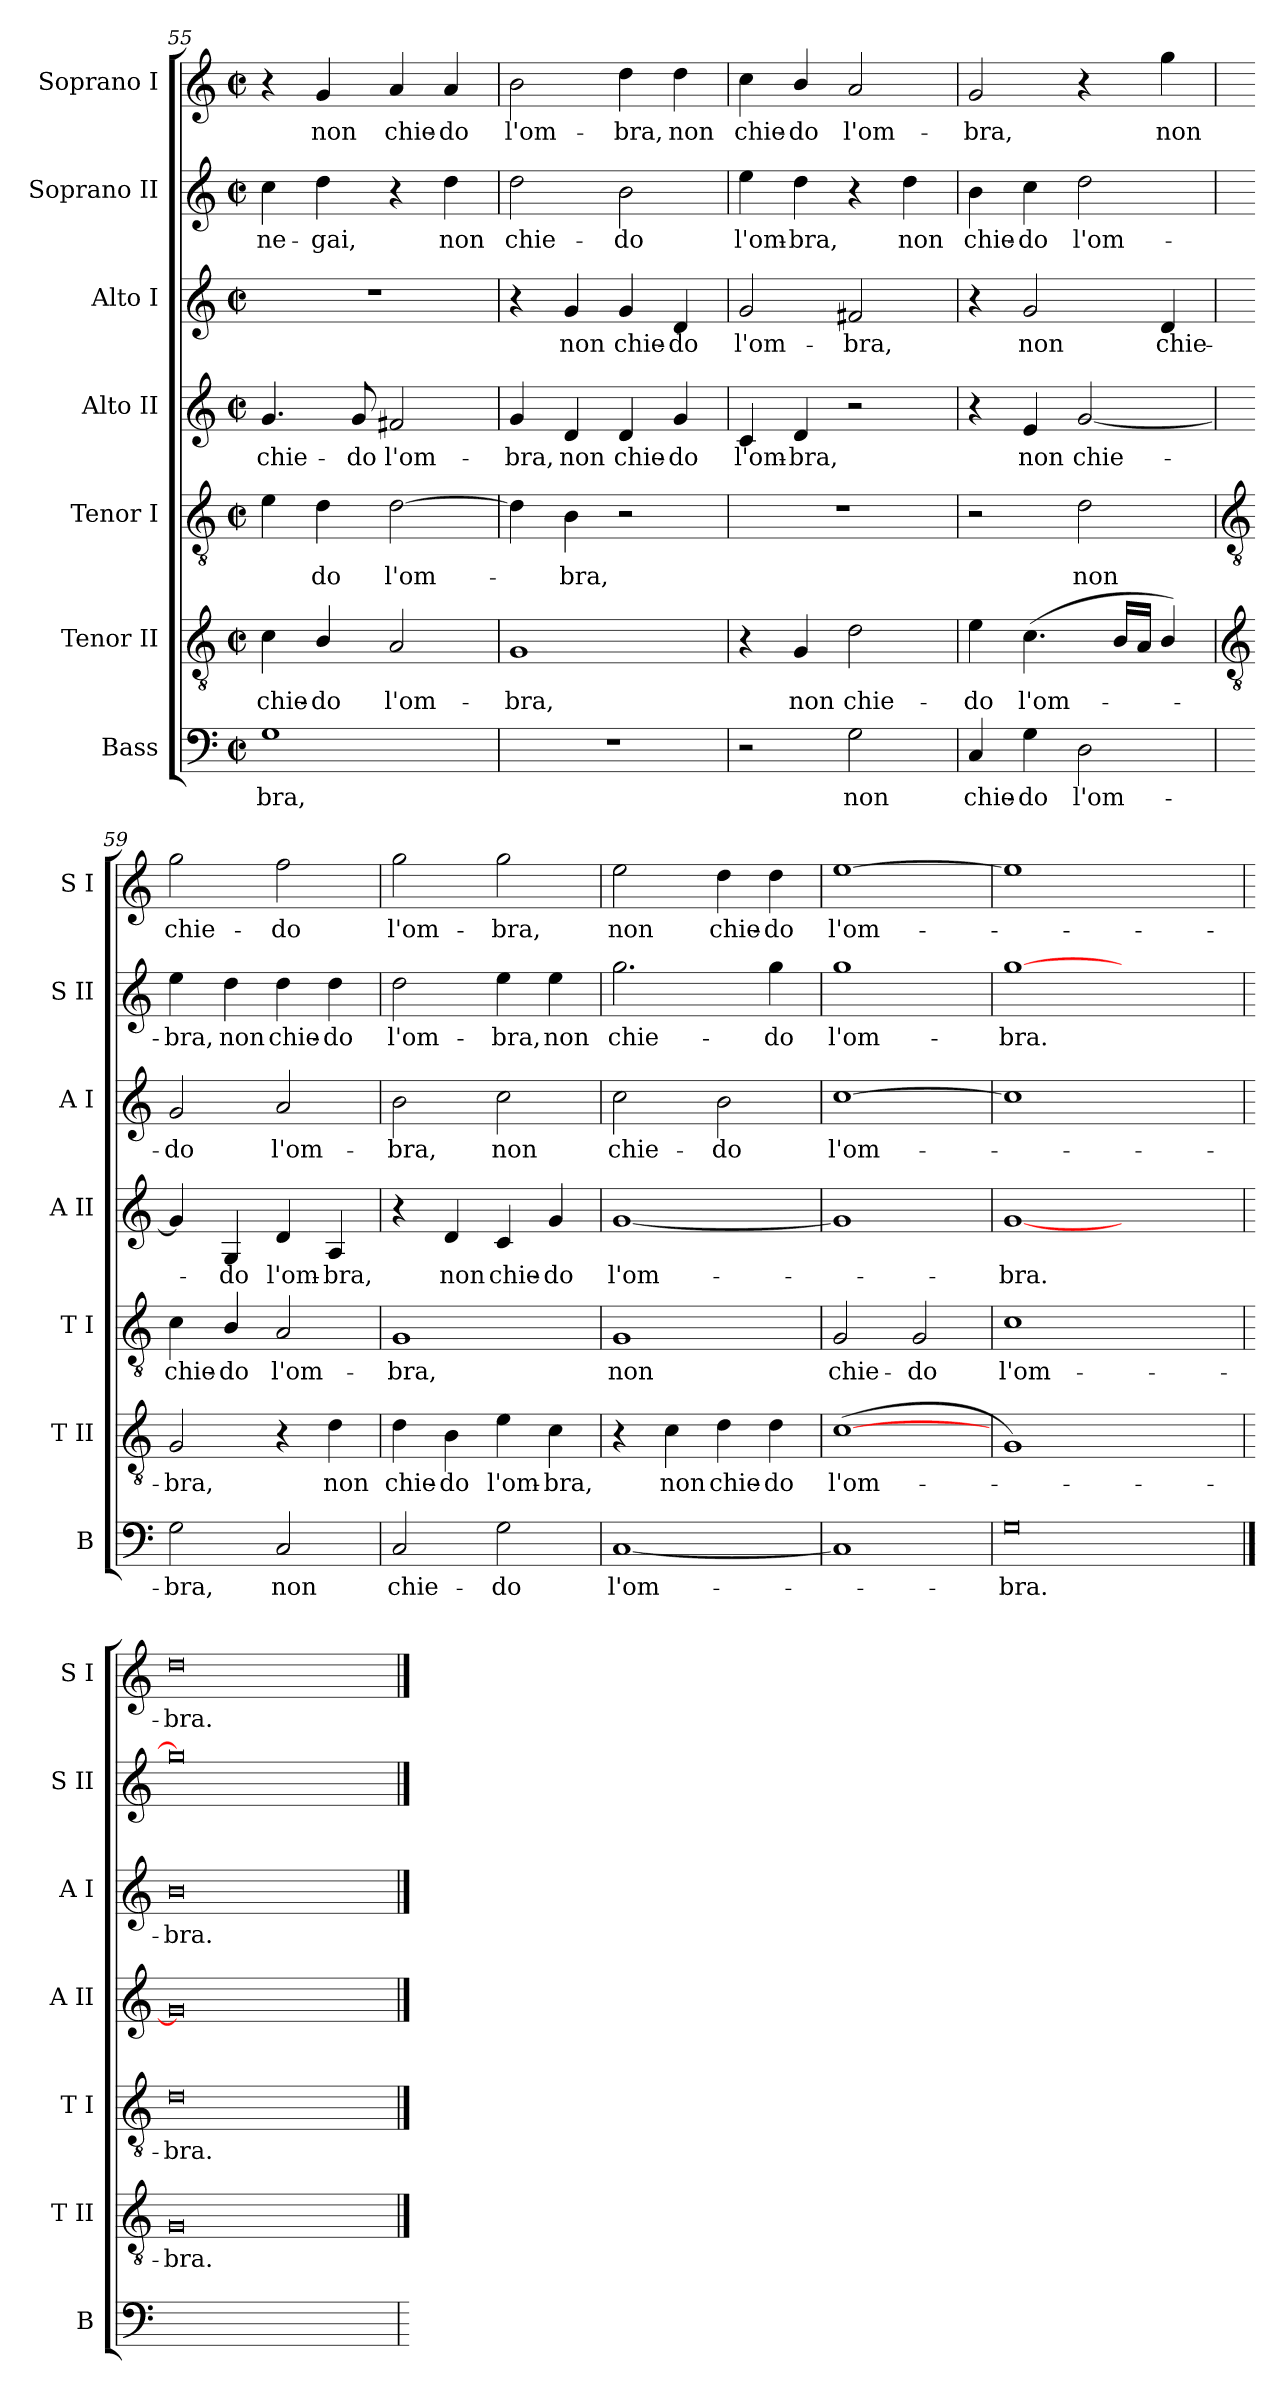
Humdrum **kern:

**kern	**text	**kern	**text	**kern	**text	**kern	**text	**kern	**text	**kern	**text	**kern	**text
*part7	*part7	*part6	*part6	*part5	*part5	*part4	*part4	*part3	*part3	*part2	*part2	*part1	*part1
*staff7	*staff7	*staff6	*staff6	*staff5	*staff5	*staff4	*staff4	*staff3	*staff3	*staff2	*staff2	*staff1	*staff1
*I"Bass	*	*I"Tenor II	*	*I"Tenor I	*	*I"Alto II	*	*I"Alto I	*	*I"Soprano II	*	*I"Soprano I	*
*I'B	*	*I'T II	*	*I'T I	*	*I'A II	*	*I'A I	*	*I'S II	*	*I'S I	*
*clefF4	*	*clefGv2	*	*clefGv2	*	*clefG2	*	*clefG2	*	*clefG2	*	*clefG2	*
*k[]	*	*k[]	*	*k[]	*	*k[]	*	*k[]	*	*k[]	*	*k[]	*
*C:	*	*C:	*	*C:	*	*C:	*	*C:	*	*C:	*	*C:	*
*M2/2	*	*M2/2	*	*M2/2	*	*M2/2	*	*M2/2	*	*M2/2	*	*M2/2	*
*met(c|)	*	*met(c|)	*	*met(c|)	*	*met(c|)	*	*met(c|)	*	*met(c|)	*	*met(c|)	*
=55	=55	=55	=55	=55	=55	=55	=55	=55	=55	=55	=55	=55	=55
!	!LO:LY:b	!	!LO:LY:b	!	!	!	!LO:LY:b	!	!	!	!LO:LY:b	!	!
1G	-bra,	4c	chie-	4e	.	4.g	chie-	1r	.	4cc	ne-	4r	.
!	!	!	!LO:LY:b	!	!LO:LY:b	!	!	!	!	!	!LO:LY:b	!	!LO:LY:b
.	.	4B/	-do	4d	do	.	.	.	.	4dd	-gai,	4g	non
!	!	!	!	!	!	!	!LO:LY:b	!	!	!	!	!	!
.	.	.	.	.	.	8g	-do	.	.	.	.	.	.
!	!	!	!LO:LY:b	!	!LO:LY:b	!	!LO:LY:b	!	!	!	!	!	!LO:LY:b
.	.	2A	l'om-	[2d	l'om-	2f#X	l'om-	.	.	4r	.	4a	chie-
!	!	!	!	!	!	!	!	!	!	!	!LO:LY:b	!	!LO:LY:b
.	.	.	.	.	.	.	.	.	.	4dd	non	4a	-do
=56	=56	=56	=56	=56	=56	=56	=56	=56	=56	=56	=56	=56	=56
!	!	!	!LO:LY:b	!	!	!	!LO:LY:b	!	!	!	!LO:LY:b	!	!LO:LY:b
1r	.	1G	-bra,	4d]	.	4g	-bra,	4r	.	2dd	chie-	2b	l'om-
!	!	!	!	!	!LO:LY:b	!	!LO:LY:b	!	!LO:LY:b	!	!	!	!
.	.	.	.	4B	bra,	4d	non	4g	non	.	.	.	.
!	!	!	!	!	!	!	!LO:LY:b	!	!LO:LY:b	!	!LO:LY:b	!	!LO:LY:b
.	.	.	.	2r	.	4d	chie-	4g	chie-	2b	-do	4dd	-bra,
!	!	!	!	!	!	!	!LO:LY:b	!	!LO:LY:b	!	!	!	!LO:LY:b
.	.	.	.	.	.	4g	-do	4d	-do	.	.	4dd	non
=57	=57	=57	=57	=57	=57	=57	=57	=57	=57	=57	=57	=57	=57
!	!	!	!	!	!	!	!LO:LY:b	!	!LO:LY:b	!	!LO:LY:b	!	!LO:LY:b
2r	.	4r	.	1r	.	4c	l'om-	2g	l'om-	4ee	l'om-	4cc	chie-
!	!	!	!LO:LY:b	!	!	!	!LO:LY:b	!	!	!	!LO:LY:b	!	!LO:LY:b
.	.	4G	non	.	.	4d	-bra,	.	.	4dd	-bra,	4b/	-do
!	!LO:LY:b	!	!LO:LY:b	!	!	!	!	!	!LO:LY:b	!	!	!	!LO:LY:b
2G	non	2d	chie-	.	.	2r	.	2f#X	-bra,	4r	.	2a	l'om-
!	!	!	!	!	!	!	!	!	!	!	!LO:LY:b	!	!
.	.	.	.	.	.	.	.	.	.	4dd	non	.	.
!!LO:LB:g=z
=58	=58	=58	=58	=58	=58	=58	=58	=58	=58	=58	=58	=58	=58
!	!LO:LY:b	!	!LO:LY:b	!	!	!	!	!	!	!	!LO:LY:b	!	!LO:LY:b
4C	chie-	4e	-do	2r	.	4r	.	4r	.	4b	chie-	2g	-bra,
!	!LO:LY:b	!	!LO:LY:b	!	!	!	!LO:LY:b	!	!LO:LY:b	!	!LO:LY:b	!	!
4G	-do	(<4.c	l'om-	.	.	4e	non	2g	non	4cc	-do	.	.
!	!LO:LY:b	!	!	!	!LO:LY:b	!	!LO:LY:b	!	!	!	!LO:LY:b	!	!
2D	l'om-	.	.	2d	non	[2g	chie-	.	.	2dd	l'om-	4r	.
.	.	16BLL	.	.	.	.	.	.	.	.	.	.	.
.	.	16AJJ	.	.	.	.	.	.	.	.	.	.	.
!	!	!	!	!	!	!	!	!	!LO:LY:b	!	!	!	!LO:LY:b
.	.	4B/)	.	.	.	.	.	4d	chie-	.	.	4gg	non
!!LO:LB:g=z
=59	=59	=59	=59	=59	=59	=59	=59	=59	=59	=59	=59	=59	=59
*	*	*clefGv2	*	*clefGv2	*	*	*	*	*	*	*	*	*
!	!LO:LY:b	!	!LO:LY:b	!	!LO:LY:b	!	!	!	!LO:LY:b	!	!LO:LY:b	!	!LO:LY:b
2G	-bra,	2G	bra,	4c	chie-	4g]	.	2g	-do	4ee	-bra,	2gg	chie-
!	!	!	!	!	!LO:LY:b	!	!LO:LY:b	!	!	!	!LO:LY:b	!	!
.	.	.	.	4B/	-do	4G	do	.	.	4dd	non	.	.
!	!LO:LY:b	!	!	!	!LO:LY:b	!	!LO:LY:b	!	!LO:LY:b	!	!LO:LY:b	!	!LO:LY:b
2C	non	4r	.	2A	l'om-	4d	l'om-	2a	l'om-	4dd	chie-	2ff	-do
!	!	!	!LO:LY:b	!	!	!	!LO:LY:b	!	!	!	!LO:LY:b	!	!
.	.	4d	non	.	.	4A	-bra,	.	.	4dd	-do	.	.
=60	=60	=60	=60	=60	=60	=60	=60	=60	=60	=60	=60	=60	=60
!	!LO:LY:b	!	!LO:LY:b	!	!LO:LY:b	!	!	!	!LO:LY:b	!	!LO:LY:b	!	!LO:LY:b
2C	chie-	4d	chie-	1G	-bra,	4r	.	2b	-bra,	2dd	l'om-	2gg	l'om-
!	!	!	!LO:LY:b	!	!	!	!LO:LY:b	!	!	!	!	!	!
.	.	4B	-do	.	.	4d	non	.	.	.	.	.	.
!	!LO:LY:b	!	!LO:LY:b	!	!	!	!LO:LY:b	!	!LO:LY:b	!	!LO:LY:b	!	!LO:LY:b
2G	-do	4e	l'om-	.	.	4c	chie-	2cc	non	4ee	-bra,	2gg	-bra,
!	!	!	!LO:LY:b	!	!	!	!LO:LY:b	!	!	!	!LO:LY:b	!	!
.	.	4c	-bra,	.	.	4g	-do	.	.	4ee	non	.	.
=61	=61	=61	=61	=61	=61	=61	=61	=61	=61	=61	=61	=61	=61
!	!LO:LY:b	!	!	!	!LO:LY:b	!	!LO:LY:b	!	!LO:LY:b	!	!LO:LY:b	!	!LO:LY:b
[1C	l'om-	4r	.	1G	non	[1g	l'om-	2cc	chie-	2.gg	chie-	2ee	non
!	!	!	!LO:LY:b	!	!	!	!	!	!	!	!	!	!
.	.	4c	non	.	.	.	.	.	.	.	.	.	.
!	!	!	!LO:LY:b	!	!	!	!	!	!LO:LY:b	!	!	!	!LO:LY:b
.	.	4d	chie-	.	.	.	.	2b	-do	.	.	4dd	chie-
!	!	!	!LO:LY:b	!	!	!	!	!	!	!	!LO:LY:b	!	!LO:LY:b
.	.	4d	-do	.	.	.	.	.	.	4gg	-do	4dd	-do
=62	=62	=62	=62	=62	=62	=62	=62	=62	=62	=62	=62	=62	=62
!	!	!	!LO:LY:b	!	!LO:LY:b	!	!	!	!LO:LY:b	!	!LO:LY:b	!	!LO:LY:b
1C]	.	(<[1c	l'om-	2G	chie-	1g]	.	[1cc	l'om-	1gg	l'om-	[1ee	l'om-
!	!	!	!	!	!LO:LY:b	!	!	!	!	!	!	!	!
.	.	.	.	2G	-do	.	.	.	.	.	.	.	.
=63	=63	=63	=63	=63	=63	=63	=63	=63	=63	=63	=63	=63	=63
!	!LO:LY:b	!	!	!	!LO:LY:b	!	!LO:LY:b	!	!	!	!LO:LY:b	!	!
0G	bra.	1G)	.	1c	l'om-	[1g	bra.	1cc]	.	[1gg	-bra.	1ee]	.
.	.	1ryy	.	1ryy	.	1ryy	.	1ryy	.	1ryy	.	1ryy	.
==64	=64	=64	=64	=64	=64	=64	=64	=64	=64	=64	=64	=64	=64
!	!	!	!LO:LY:b	!	!LO:LY:b	!	!	!	!LO:LY:b	!	!	!	!LO:LY:b
1ryy	.	0G	bra.	0d	-bra.	0g]	.	0b	bra.	0gg]	.	0dd	bra.
1ryy	.	.	.	.	.	.	.	.	.	.	.	.	.
=	==	==	==	==	==	==	==	==	==	==	==	==	==
*-	*-	*-	*-	*-	*-	*-	*-	*-	*-	*-	*-	*-	*-
